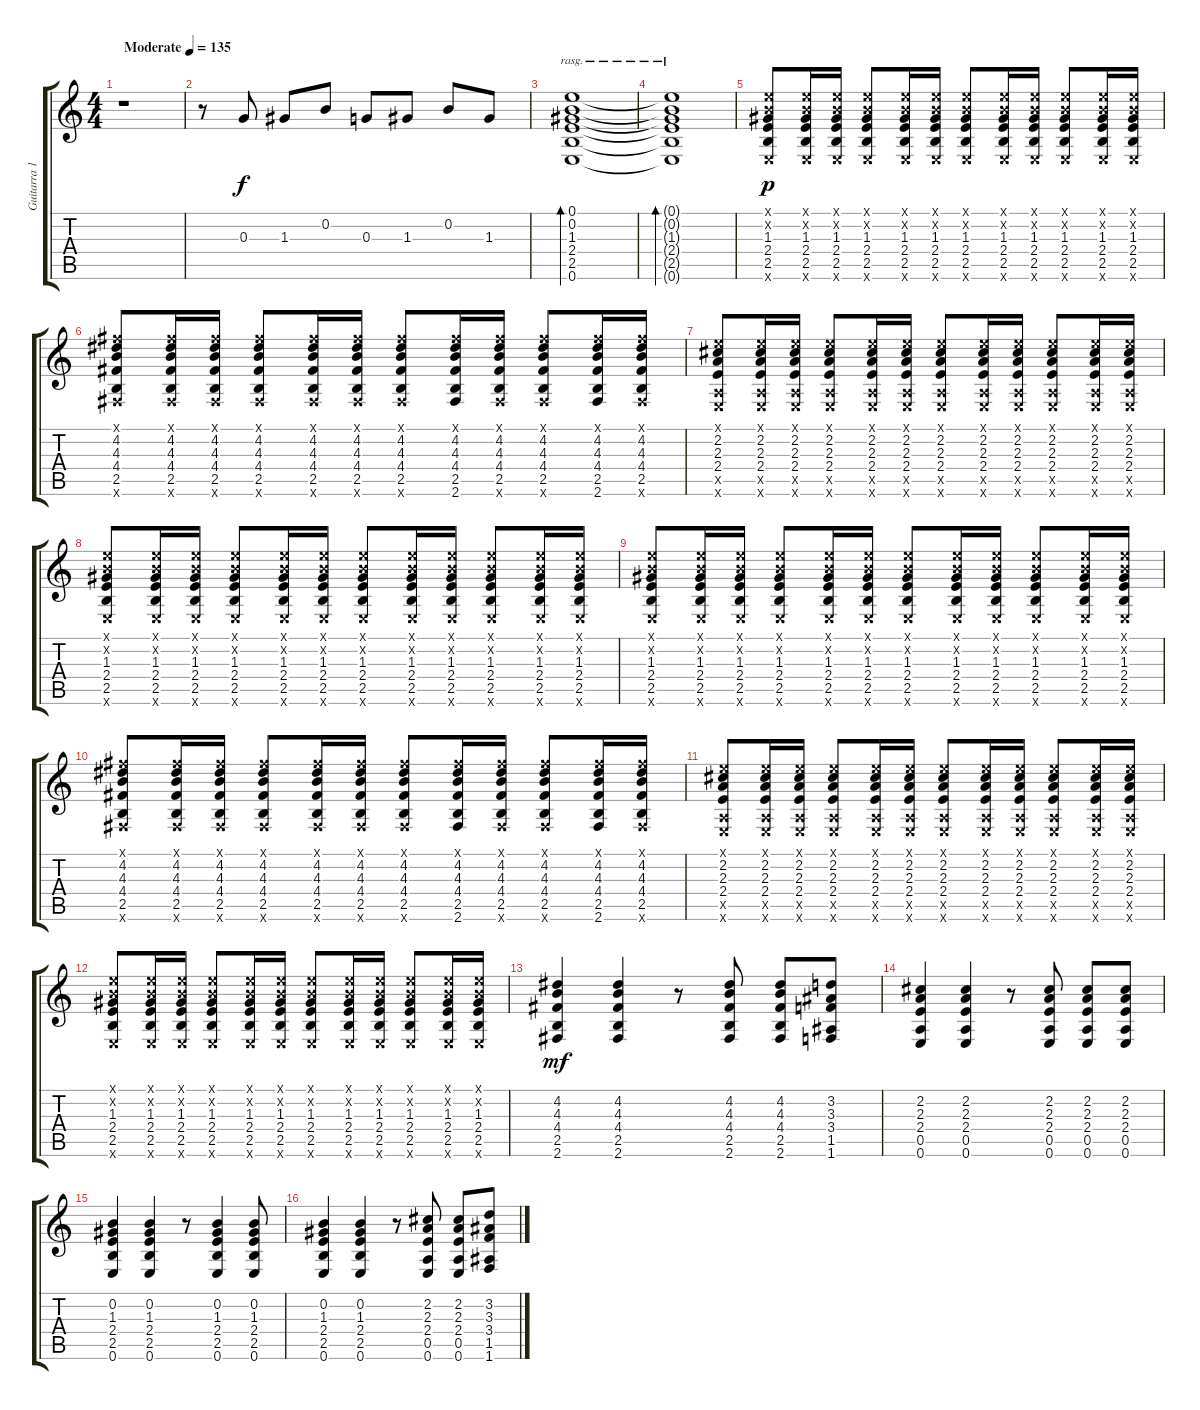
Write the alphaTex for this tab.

\track ("Guitarra 1" "Guitarra 1") {instrument acousticguitarsteel}
\staff {score tabs}
\tuning (E4 B3 G3 D3 A2 E2) {hide}
\ts (4 4)
\tempo (135 "Moderate")
\clef g2
\ks c
r.1{dy f instrument acousticguitarsteel} |
r.8 0.3.8 1.3.8 0.2.8 0.3.8 1.3.8 0.2.8 1.3.8 |
(0.1 0.2 1.3 2.4 2.5 0.6).1{bd 240 rasg ii} |
(0.1{t} 0.2{t} 1.3{t} 2.4{t} 2.5{t} 0.6{t}).1{bd 240 rasg ii} |
(0.1{x} 0.2{x} 1.3 2.4 2.5 0.6{x}).8{dy p} (0.1{x} 0.2{x} 1.3 2.4 2.5 0.6{x}).16 (0.1{x} 0.2{x} 1.3 2.4 2.5 0.6{x}).16 (0.1{x} 0.2{x} 1.3 2.4 2.5 0.6{x}).8 (0.1{x} 0.2{x} 1.3 2.4 2.5 0.6{x}).16 (0.1{x} 0.2{x} 1.3 2.4 2.5 0.6{x}).16 (0.1{x} 0.2{x} 1.3 2.4 2.5 0.6{x}).8 (0.1{x} 0.2{x} 1.3 2.4 2.5 0.6{x}).16 (0.1{x} 0.2{x} 1.3 2.4 2.5 0.6{x}).16 (0.1{x} 0.2{x} 1.3 2.4 2.5 0.6{x}).8 (0.1{x} 0.2{x} 1.3 2.4 2.5 0.6{x}).16 (0.1{x} 0.2{x} 1.3 2.4 2.5 0.6{x}).16 |
(2.1{x} 4.2 4.3 4.4 2.5 2.6{x}).8 (2.1{x} 4.2 4.3 4.4 2.5 2.6{x}).16 (2.1{x} 4.2 4.3 4.4 2.5 2.6{x}).16 (2.1{x} 4.2 4.3 4.4 2.5 2.6{x}).8 (2.1{x} 4.2 4.3 4.4 2.5 2.6{x}).16 (2.1{x} 4.2 4.3 4.4 2.5 2.6{x}).16 (2.1{x} 4.2 4.3 4.4 2.5 2.6{x}).8 (2.1{x} 4.2 4.3 4.4 2.5 2.6).16 (2.1{x} 4.2 4.3 4.4 2.5 2.6{x}).16 (2.1{x} 4.2 4.3 4.4 2.5 2.6{x}).8 (2.1{x} 4.2 4.3 4.4 2.5 2.6).16 (2.1{x} 4.2 4.3 4.4 2.5 2.6{x}).16 |
(0.1{x} 2.2 2.3 2.4 0.5{x} 0.6{x}).8 (0.1{x} 2.2 2.3 2.4 0.5{x} 0.6{x}).16 (0.1{x} 2.2 2.3 2.4 0.5{x} 0.6{x}).16 (0.1{x} 2.2 2.3 2.4 0.5{x} 0.6{x}).8 (0.1{x} 2.2 2.3 2.4 0.5{x} 0.6{x}).16 (0.1{x} 2.2 2.3 2.4 0.5{x} 0.6{x}).16 (0.1{x} 2.2 2.3 2.4 0.5{x} 0.6{x}).8 (0.1{x} 2.2 2.3 2.4 0.5{x} 0.6{x}).16 (0.1{x} 2.2 2.3 2.4 0.5{x} 0.6{x}).16 (0.1{x} 2.2 2.3 2.4 0.5{x} 0.6{x}).8 (0.1{x} 2.2 2.3 2.4 0.5{x} 0.6{x}).16 (0.1{x} 2.2 2.3 2.4 0.5{x} 0.6{x}).16 |
(0.1{x} 0.2{x} 1.3 2.4 2.5 0.6{x}).8 (0.1{x} 0.2{x} 1.3 2.4 2.5 0.6{x}).16 (0.1{x} 0.2{x} 1.3 2.4 2.5 0.6{x}).16 (0.1{x} 0.2{x} 1.3 2.4 2.5 0.6{x}).8 (0.1{x} 0.2{x} 1.3 2.4 2.5 0.6{x}).16 (0.1{x} 0.2{x} 1.3 2.4 2.5 0.6{x}).16 (0.1{x} 0.2{x} 1.3 2.4 2.5 0.6{x}).8 (0.1{x} 0.2{x} 1.3 2.4 2.5 0.6{x}).16 (0.1{x} 0.2{x} 1.3 2.4 2.5 0.6{x}).16 (0.1{x} 0.2{x} 1.3 2.4 2.5 0.6{x}).8 (0.1{x} 0.2{x} 1.3 2.4 2.5 0.6{x}).16 (0.1{x} 0.2{x} 1.3 2.4 2.5 0.6{x}).16 |
(0.1{x} 0.2{x} 1.3 2.4 2.5 0.6{x}).8 (0.1{x} 0.2{x} 1.3 2.4 2.5 0.6{x}).16 (0.1{x} 0.2{x} 1.3 2.4 2.5 0.6{x}).16 (0.1{x} 0.2{x} 1.3 2.4 2.5 0.6{x}).8 (0.1{x} 0.2{x} 1.3 2.4 2.5 0.6{x}).16 (0.1{x} 0.2{x} 1.3 2.4 2.5 0.6{x}).16 (0.1{x} 0.2{x} 1.3 2.4 2.5 0.6{x}).8 (0.1{x} 0.2{x} 1.3 2.4 2.5 0.6{x}).16 (0.1{x} 0.2{x} 1.3 2.4 2.5 0.6{x}).16 (0.1{x} 0.2{x} 1.3 2.4 2.5 0.6{x}).8 (0.1{x} 0.2{x} 1.3 2.4 2.5 0.6{x}).16 (0.1{x} 0.2{x} 1.3 2.4 2.5 0.6{x}).16 |
(2.1{x} 4.2 4.3 4.4 2.5 2.6{x}).8 (2.1{x} 4.2 4.3 4.4 2.5 2.6{x}).16 (2.1{x} 4.2 4.3 4.4 2.5 2.6{x}).16 (2.1{x} 4.2 4.3 4.4 2.5 2.6{x}).8 (2.1{x} 4.2 4.3 4.4 2.5 2.6{x}).16 (2.1{x} 4.2 4.3 4.4 2.5 2.6{x}).16 (2.1{x} 4.2 4.3 4.4 2.5 2.6{x}).8 (2.1{x} 4.2 4.3 4.4 2.5 2.6).16 (2.1{x} 4.2 4.3 4.4 2.5 2.6{x}).16 (2.1{x} 4.2 4.3 4.4 2.5 2.6{x}).8 (2.1{x} 4.2 4.3 4.4 2.5 2.6).16 (2.1{x} 4.2 4.3 4.4 2.5 2.6{x}).16 |
(0.1{x} 2.2 2.3 2.4 0.5{x} 0.6{x}).8 (0.1{x} 2.2 2.3 2.4 0.5{x} 0.6{x}).16 (0.1{x} 2.2 2.3 2.4 0.5{x} 0.6{x}).16 (0.1{x} 2.2 2.3 2.4 0.5{x} 0.6{x}).8 (0.1{x} 2.2 2.3 2.4 0.5{x} 0.6{x}).16 (0.1{x} 2.2 2.3 2.4 0.5{x} 0.6{x}).16 (0.1{x} 2.2 2.3 2.4 0.5{x} 0.6{x}).8 (0.1{x} 2.2 2.3 2.4 0.5{x} 0.6{x}).16 (0.1{x} 2.2 2.3 2.4 0.5{x} 0.6{x}).16 (0.1{x} 2.2 2.3 2.4 0.5{x} 0.6{x}).8 (0.1{x} 2.2 2.3 2.4 0.5{x} 0.6{x}).16 (0.1{x} 2.2 2.3 2.4 0.5{x} 0.6{x}).16 |
(0.1{x} 0.2{x} 1.3 2.4 2.5 0.6{x}).8 (0.1{x} 0.2{x} 1.3 2.4 2.5 0.6{x}).16 (0.1{x} 0.2{x} 1.3 2.4 2.5 0.6{x}).16 (0.1{x} 0.2{x} 1.3 2.4 2.5 0.6{x}).8 (0.1{x} 0.2{x} 1.3 2.4 2.5 0.6{x}).16 (0.1{x} 0.2{x} 1.3 2.4 2.5 0.6{x}).16 (0.1{x} 0.2{x} 1.3 2.4 2.5 0.6{x}).8 (0.1{x} 0.2{x} 1.3 2.4 2.5 0.6{x}).16 (0.1{x} 0.2{x} 1.3 2.4 2.5 0.6{x}).16 (0.1{x} 0.2{x} 1.3 2.4 2.5 0.6{x}).8 (0.1{x} 0.2{x} 1.3 2.4 2.5 0.6{x}).16 (0.1{x} 0.2{x} 1.3 2.4 2.5 0.6{x}).16 |
(4.2 4.3 4.4 2.5 2.6).4{dy mf} (4.2 4.3 4.4 2.5 2.6).4 r.8 (4.2 4.3 4.4 2.5 2.6).8 (4.2 4.3 4.4 2.5 2.6).8 (3.2 3.3 3.4 1.5 1.6).8 |
(2.2 2.3 2.4 0.5 0.6).4 (2.2 2.3 2.4 0.5 0.6).4 r.8 (2.2 2.3 2.4 0.5 0.6).8 (2.2 2.3 2.4 0.5 0.6).8 (2.2 2.3 2.4 0.5 0.6).8 |
(0.2 1.3 2.4 2.5 0.6).4 (0.2 1.3 2.4 2.5 0.6).4 r.8 (0.2 1.3 2.4 2.5 0.6).4 (0.2 1.3 2.4 2.5 0.6).8 |
(0.2 1.3 2.4 2.5 0.6).4 (0.2 1.3 2.4 2.5 0.6).4 r.8 (2.2 2.3 2.4 0.5 0.6).8 (2.2 2.3 2.4 0.5 0.6).8 (3.2 3.3 3.4 1.5 1.6).8
